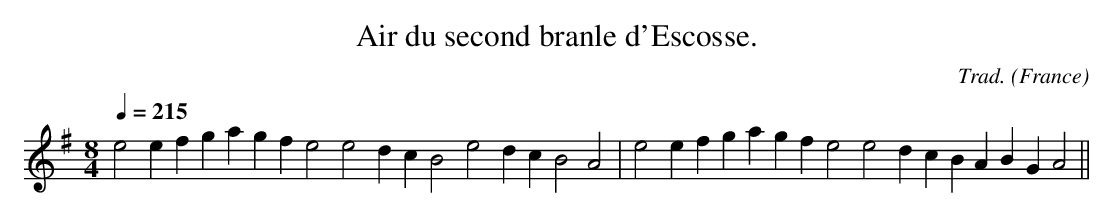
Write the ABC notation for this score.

X:1
T:Air du second branle d'Escosse.
C:Trad.
O:France
M:8/4
L:1/4
Q:1/4=215
K:Gmaj
e2efgagf e2e2dcB2 e2dcB2A2 | e2efgagf e2e2dcBA BGA2 ||
